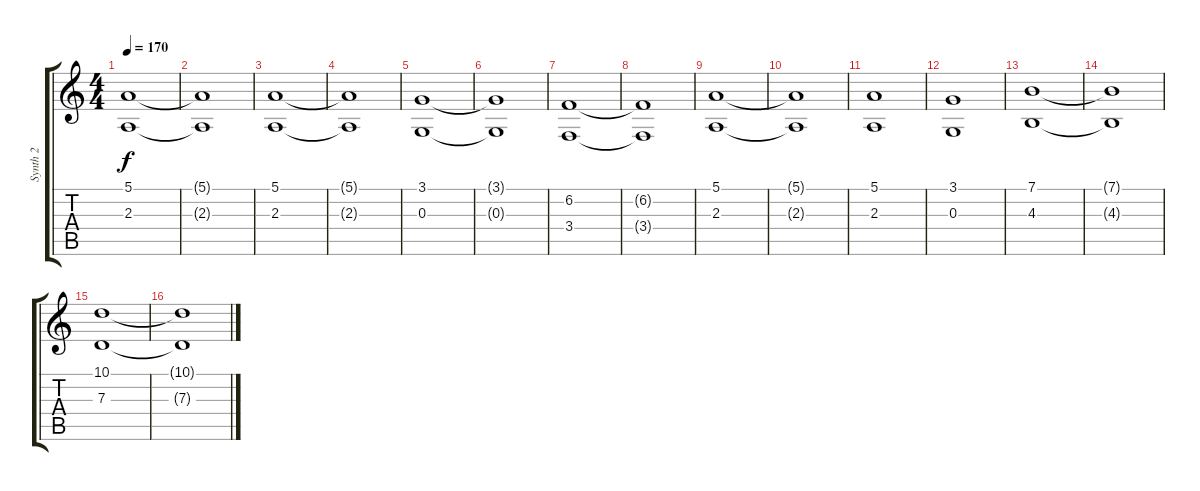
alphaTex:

\track ("Synth 2" "Synth 2") {instrument synthstrings1}
\staff {score tabs}
\tuning (E4 B3 G3 D3 A2 E2) {hide}
\ts (4 4)
\tempo 170
\clef g2
\ks c
(5.1 2.3).1{dy f} |
(5.1{t} 2.3{t}).1 |
(5.1 2.3).1 |
(5.1{t} 2.3{t}).1 |
(3.1 0.3).1 |
(3.1{t} 0.3{t}).1 |
(6.2 3.4).1 |
(6.2{t} 3.4{t}).1 |
\section ("" "")
(5.1 2.3).1 |
(5.1{t} 2.3{t}).1 |
(5.1 2.3).1 |
(3.1 0.3).1 |
(7.1 4.3).1 |
(7.1{t} 4.3{t}).1 |
(10.1 7.3).1 |
(10.1{t} 7.3{t}).1
